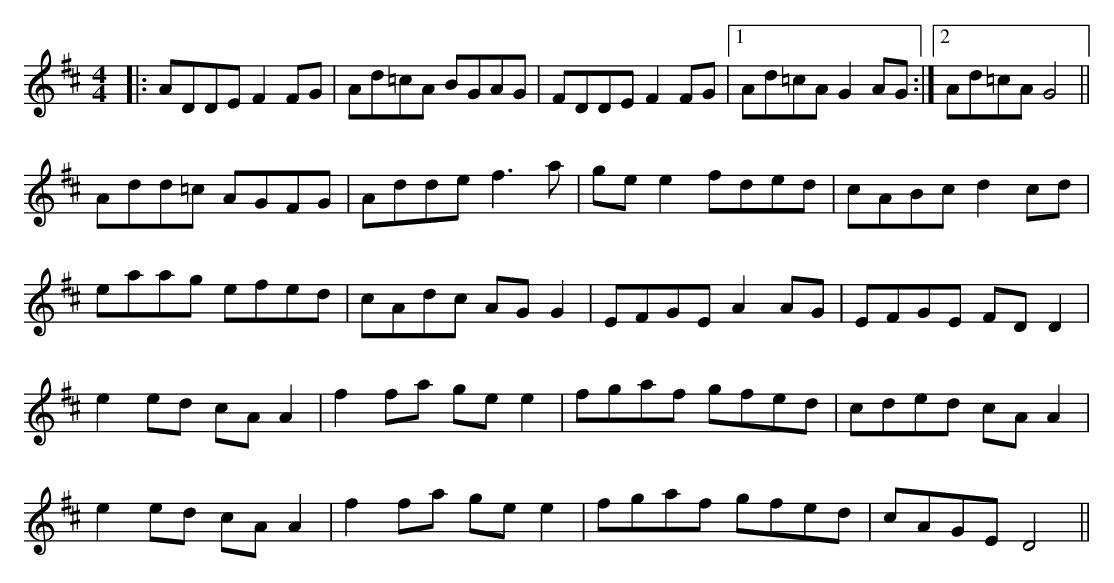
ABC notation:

X:1
M:4/4
K:D
|:ADDE F2 FG|Ad=cA BGAG|FDDE F2 FG|1 Ad=cA G2 AG:|2 Ad=cA G4||
Add=c AGFG|Adde f3 a|ge e2 fded|cABc d2 cd|
eaag efed|cAdc AG G2|EFGE A2 AG|EFGE FD D2|
e2 ed cA A2|f2 fa ge e2|fgaf gfed|cded cA A2|
e2 ed cA A2|f2 fa ge e2|fgaf gfed|cAGE D4||
